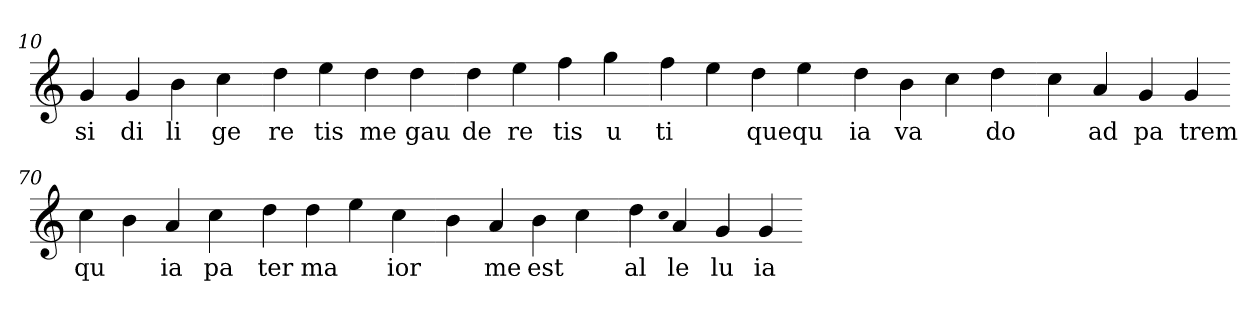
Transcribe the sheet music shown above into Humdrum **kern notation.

**kern	**text
*part1	*part1
*staff1	*staff1
*clefG2	*
=10.	=10.
4g	si
4g	di
4b	li
4cc	ge
=20.-	=20.-
4dd	re
4ee	tis
4dd	me
4dd	gau
=30.-	=30.-
4dd	de
4ee	re
4ff	tis
4gg	u
=40.-	=40.-
4ff	ti
4ee	.
4dd	que
4ee	qu
=50.-	=50.-
4dd	ia
4b	va
4cc	.
4dd	do
=60.-	=60.-
4cc	.
4a	ad
4g	pa
4g	trem
=70.-	=70.-
4cc	qu
4b	.
4a	ia
4cc	pa
=80.-	=80.-
4dd	ter
4dd	ma
4ee	.
4cc	ior
=90.-	=90.-
4b	.
4a	me
4b	est
4cc	.
=100.-	=100.-
4dd	al
qqcc	.
4a	le
4g	lu
4g	ia
=-	=-
*-	*-
